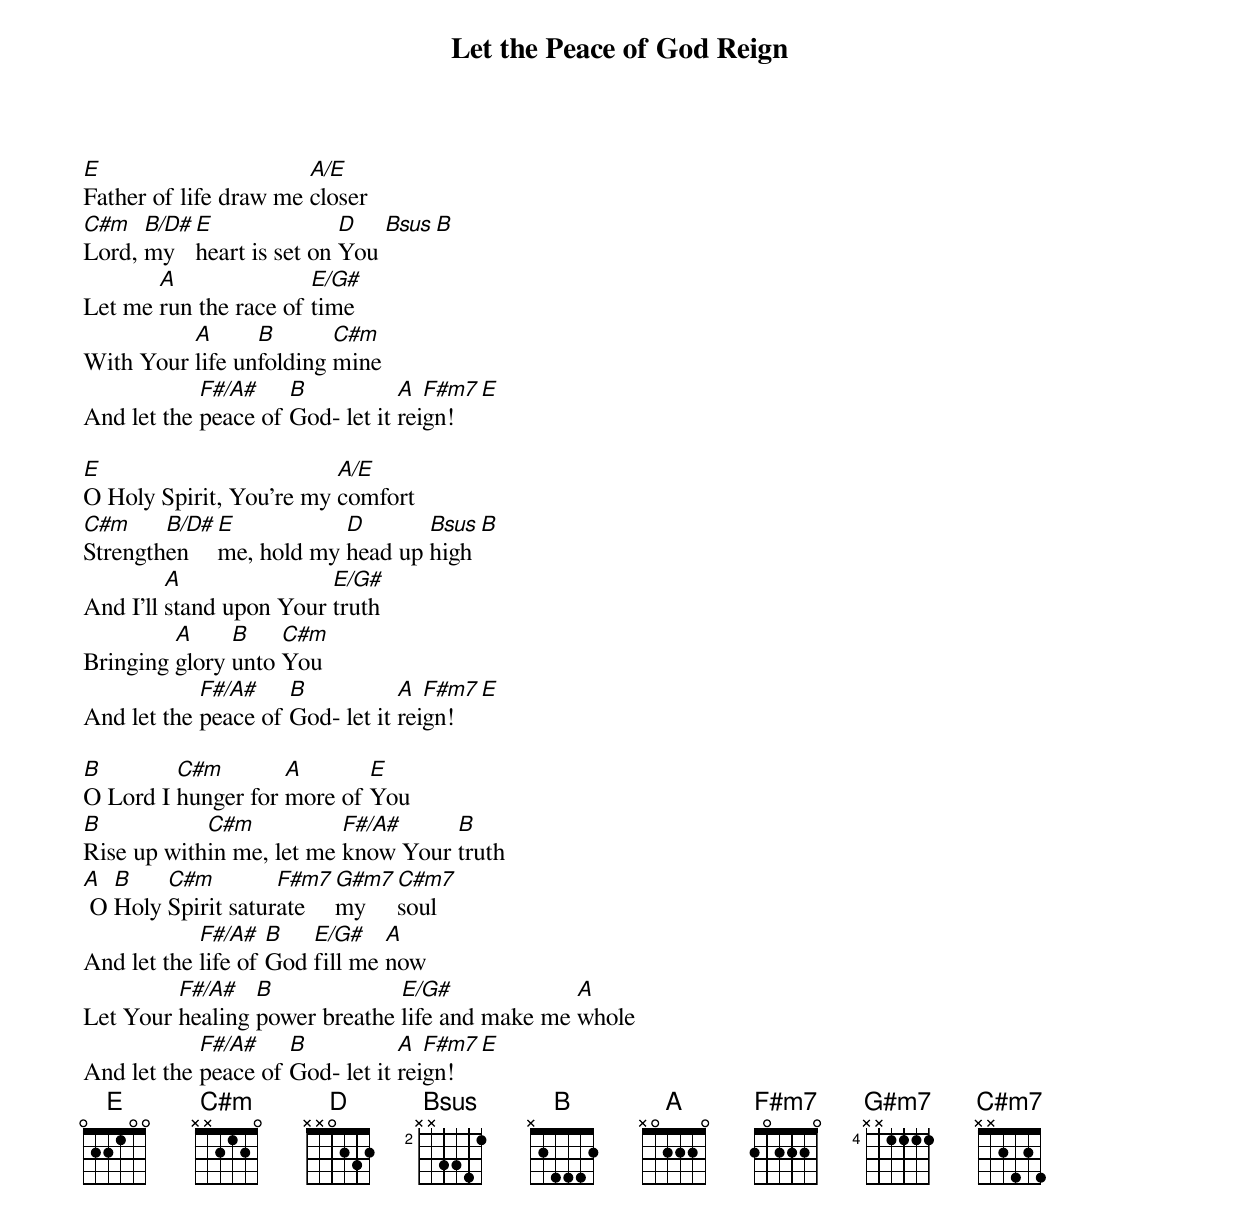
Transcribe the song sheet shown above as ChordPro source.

{title: Let the Peace of God Reign}
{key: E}
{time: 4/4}
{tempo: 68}
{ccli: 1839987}
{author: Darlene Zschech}
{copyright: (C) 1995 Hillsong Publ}

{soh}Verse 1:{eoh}
[E]Father of life draw me [A/E]closer
[C#m]Lord, [B/D#]my [E]heart is set on [D]You [Bsus][B]
Let me [A]run the race of [E/G#]time
With Your [A]life un[B]folding [C#m]mine
And let the [F#/A#]peace of [B]God- let it [A  F#m7]reign! [E]

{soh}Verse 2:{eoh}
[E]O Holy Spirit, You're my [A/E]comfort
[C#m]Strength[B/D#]en [E]me, hold my [D]head up [Bsus]high [B]
And I'll [A]stand upon Your [E/G#]truth
Bringing [A]glory [B]unto [C#m]You
And let the [F#/A#]peace of [B]God- let it [A  F#m7]reign! [E]

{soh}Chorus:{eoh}
[B]O Lord I [C#m]hunger for [A]more of [E]You
[B]Rise up with[C#m]in me, let me [F#/A#]know Your [B]truth
[A] O [B]Holy [C#m]Spirit satur[F#m7]ate [G#m7]my [C#m7]soul
And let the [F#/A#]life of [B]God [E/G#]fill me [A]now
Let Your [F#/A#]healing [B]power breathe [E/G#]life and make me [A]whole
And let the [F#/A#]peace of [B]God- let it [A  F#m7]reign! [E]
